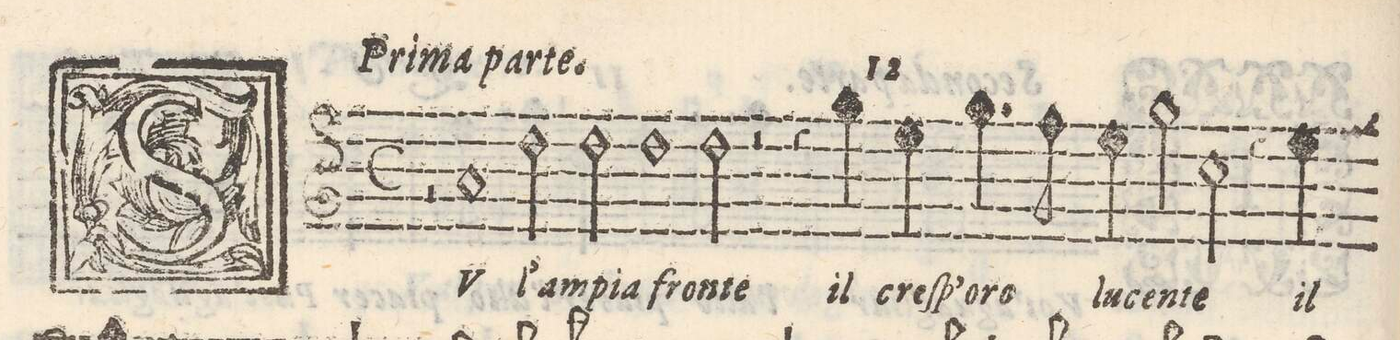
**kern	**text
*I"QUINTO	*
*clefG2	*
*k[]	*
*met(C)	*
*M2/1	*
2r	.
1a	SV
2dd\	l`am-
=2-	=2-
2dd\	-pia
1dd	fron-
2dd\	-te
=3-	=3-
2r	.
4r	.
4gg\	il
4ee\	creſ-
4.gg\	-p`o-
8ff\	-ro
4ee\	lu-
=4-	=4-
2gg\	-cen-
2cc\	-te
4r	.
4ee\	il
*-	*-
